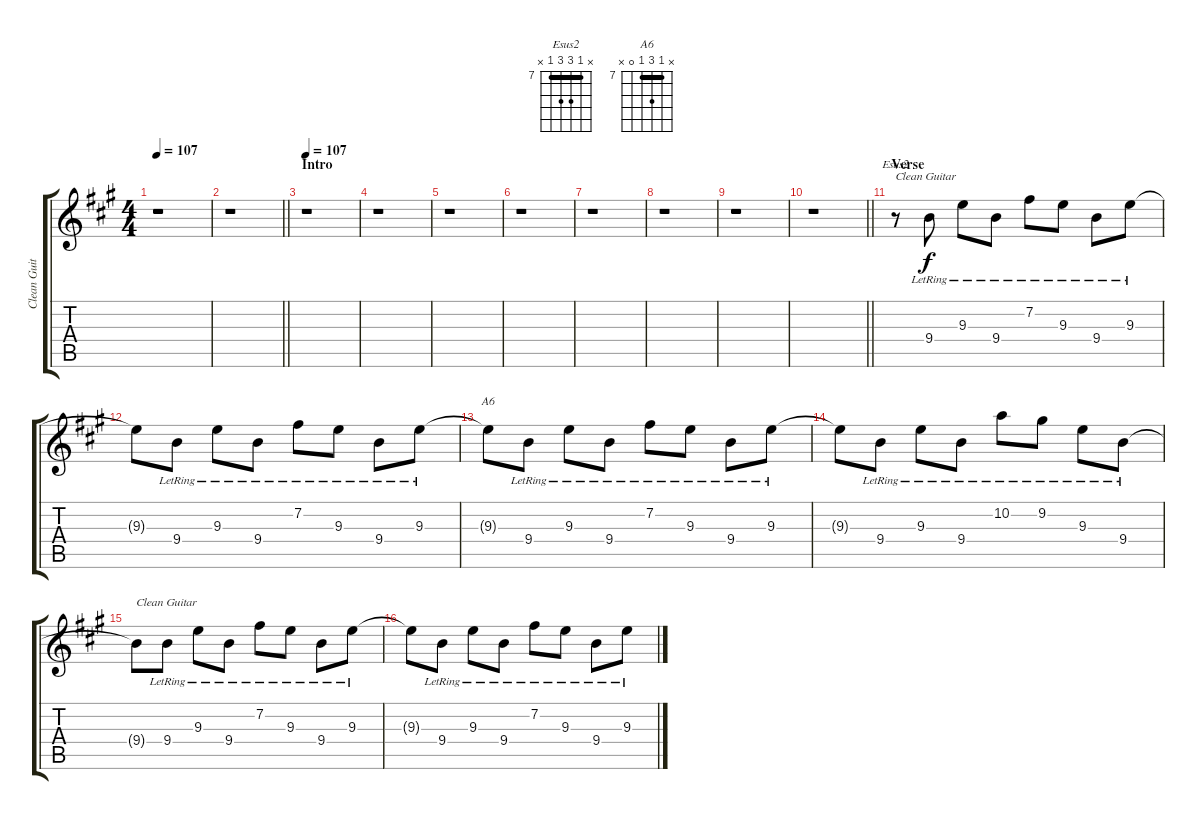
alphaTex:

\track ("Clean Guitar" "Clean Guit") {instrument electricguitarclean}
\staff {score tabs}
\tuning (E4 B3 G3 D3 A2 E2) {hide}
\chord ("Esus2" x 7 9 9 7 x) {firstfret 7 barre 7}
\chord ("A6" x 7 9 7 0 x) {firstfret 7 barre 7}
\ts (4 4)
\tempo 107
\clef g2
\ks a
r.1{dy f instrument electricguitarclean} |
\barLineRight lightlight
r.1 |
\section ("" "Intro")
\tempo 107
r.1 |
r.1 |
r.1 |
r.1 |
r.1 |
r.1 |
r.1 |
\barLineRight lightlight
r.1 |
\section ("" "Verse ")
r.8{ch "Esus2" txt "Clean Guitar"} 9.4{lr}.8 9.3{lr}.8 9.4{lr}.8 7.2{lr}.8 9.3{lr}.8 9.4{lr}.8 9.3{lr}.8 |
9.3{t}.8 9.4{lr}.8 9.3{lr}.8 9.4{lr}.8 7.2{lr}.8 9.3{lr}.8 9.4{lr}.8 9.3{lr}.8 |
9.3{t}.8{ch "A6"} 9.4{lr}.8 9.3{lr}.8 9.4{lr}.8 7.2{lr}.8 9.3{lr}.8 9.4{lr}.8 9.3{lr}.8 |
9.3{t}.8 9.4{lr}.8 9.3{lr}.8 9.4{lr}.8 10.2{lr}.8 9.2{lr}.8 9.3{lr}.8 9.4{lr}.8 |
9.4{t}.8{txt "Clean Guitar"} 9.4{lr}.8 9.3{lr}.8 9.4{lr}.8 7.2{lr}.8 9.3{lr}.8 9.4{lr}.8 9.3{lr}.8 |
9.3{t}.8 9.4{lr}.8 9.3{lr}.8 9.4{lr}.8 7.2{lr}.8 9.3{lr}.8 9.4{lr}.8 9.3{lr}.8
